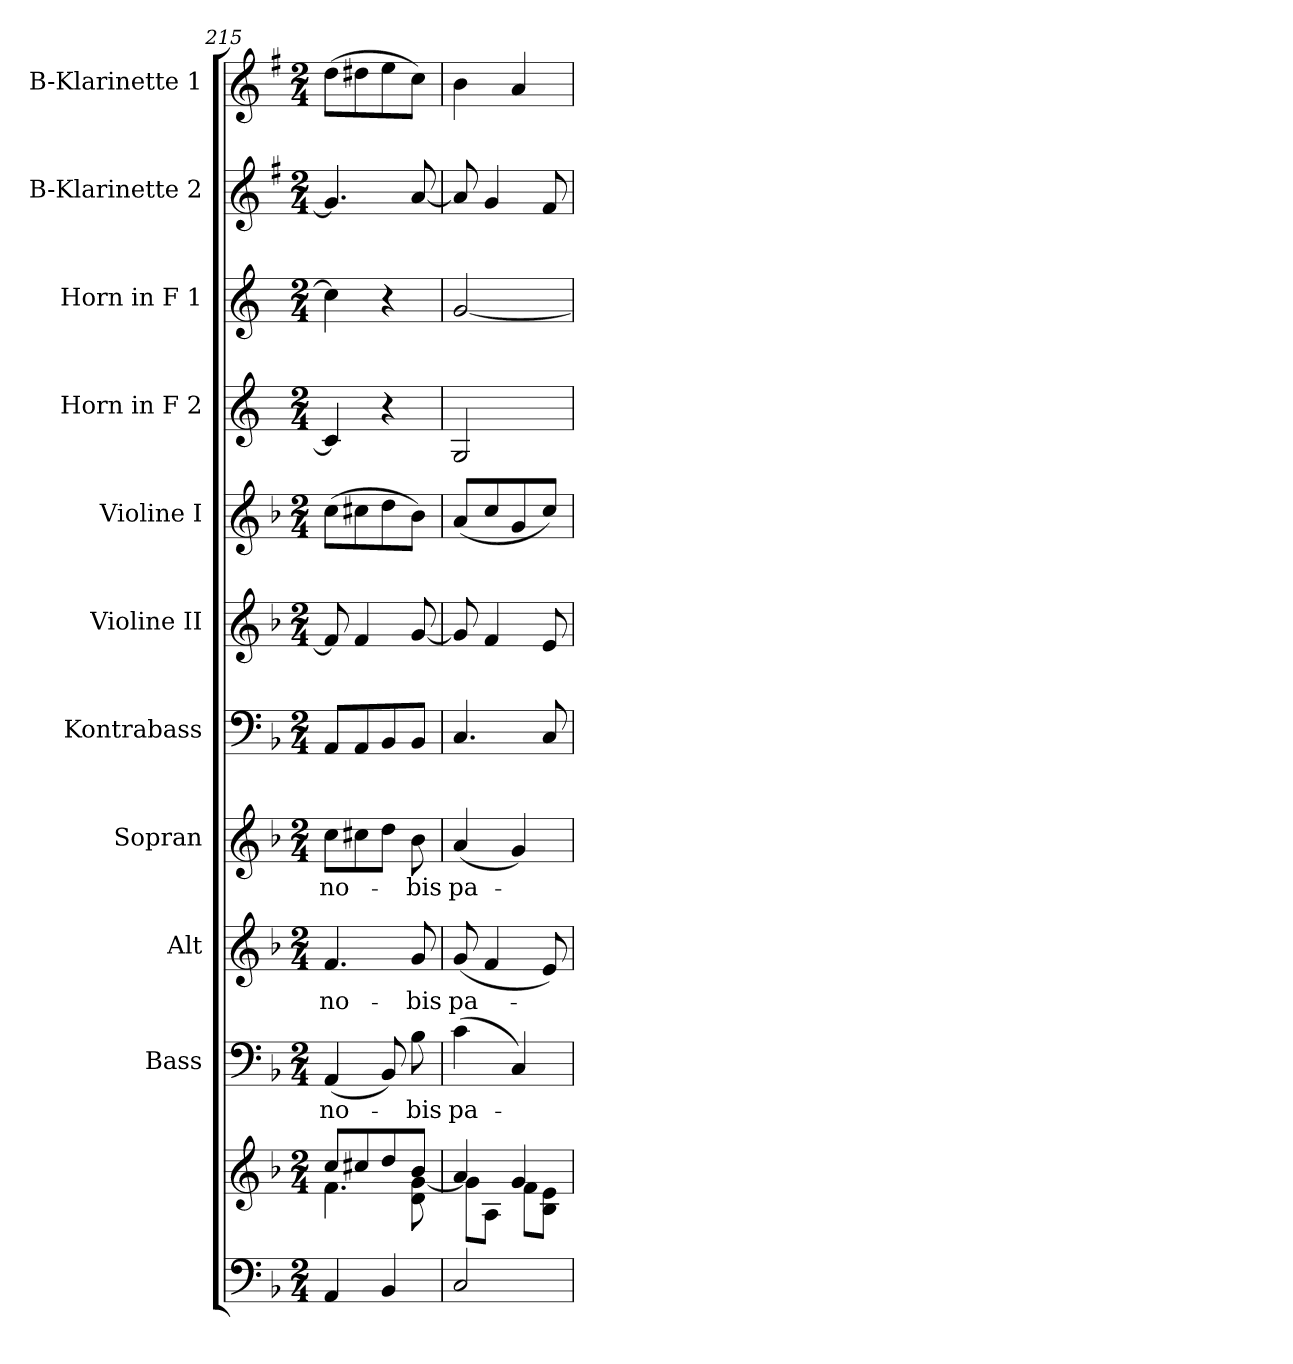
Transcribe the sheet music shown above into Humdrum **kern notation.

**kern	**kern	**kern	**text	**kern	**text	**kern	**text	**kern	**kern	**kern	**kern	**kern	**kern	**kern
*part11	*part11	*part10	*part10	*part9	*part9	*part8	*part8	*part7	*part6	*part5	*part4	*part3	*part2	*part1
*staff12	*staff11	*staff10	*staff10	*staff9	*staff9	*staff8	*staff8	*staff7	*staff6	*staff5	*staff4	*staff3	*staff2	*staff1
*	*	*I"Bass	*	*I"Alt	*	*I"Sopran	*	*I"Kontrabass	*I"Violine II	*I"Violine I	*I"Horn in F 2	*I"Horn in F 1	*I"B-Klarinette 2	*I"B-Klarinette 1
*	*	*I'B.	*	*I'A.	*	*I'S.	*	*I'Kb.	*I'Vl. II	*I'Vl. I	*	*	*I'B Kl. 2	*I'B Kl. 1
*clefF4	*clefG2	*clefF4	*	*clefG2	*	*clefG2	*	*clefF4	*clefG2	*clefG2	*clefG2	*clefG2	*clefG2	*clefG2
*	*	*	*	*	*	*	*	*ITrd7c12	*	*	*ITrd4c7	*ITrd4c7	*ITrd1c2	*ITrd1c2
*k[b-]	*k[b-]	*k[b-]	*	*k[b-]	*	*k[b-]	*	*k[b-]	*k[b-]	*k[b-]	*k[b-]	*k[b-]	*k[b-]	*k[b-]
*F:	*F:	*F:	*	*F:	*	*F:	*	*F:	*F:	*F:	*F:	*F:	*F:	*F:
*M2/4	*M2/4	*M2/4	*	*M2/4	*	*M2/4	*	*M2/4	*M2/4	*M2/4	*M2/4	*M2/4	*M2/4	*M2/4
=215	=215	=215	=215	=215	=215	=215	=215	=215	=215	=215	=215	=215	=215	=215
*	*^	*	*	*	*	*	*	*	*	*	*	*	*	*
!	!	!	!	!LO:LY:b	!	!LO:LY:b	!	!LO:LY:b	!	!	!	!	!	!	!
4AA/	8cc/L	4.f\	(<4AA/	no-	4.f/	no-	8cc\L	no-	8AAA/L	8f/]	(>8cc\L	4F/]	4f\]	4.f/]	(>8cc\L
.	8cc#X/	.	.	.	.	.	8cc#X\	.	8AAA/	4f/	8cc#X\	.	.	.	8cc#X\
4BB-/	8dd/	.	8BB-/)	.	.	.	8dd\J	.	8BBB-/	.	8dd\	4r	4r	.	8dd\
!	!	!	!	!LO:LY:b	!	!LO:LY:b	!	!LO:LY:b	!	!	!	!	!	!	!
.	8b-/J	8d\ [<8g\	8B-\	-bis	8g/	-bis	8b-\	-bis	8BBB-/J	[8g/	8b-\J)	.	.	[8g/	8b-\J)
=216	=216	=216	=216	=216	=216	=216	=216	=216	=216	=216	=216	=216	=216	=216	=216
!	!	!	!	!LO:LY:b	!	!LO:LY:b	!	!LO:LY:b	!	!	!	!	!	!	!
2C/	4a/	8g\L]	(>4c\	pa-	(<8g/	pa-	(<4a/	pa-	4.CC/	8g/]	(<8a/L	2C/	[2c/	8g/]	4a\
.	.	8A\J	.	.	4f/	.	.	.	.	4f/	8cc/	.	.	4f/	.
.	4g/	8f\L	4C/)	.	.	.	4g/)	.	.	.	8g/	.	.	.	4g/
.	.	8B-\ 8e\J	.	.	8e/)	.	.	.	8CC/	8e/	8cc/J)	.	.	8e/	.
*	*v	*v	*	*	*	*	*	*	*	*	*	*	*	*	*
=	=	=	=	=	=	=	=	=	=	=	=	=	=	=
*-	*-	*-	*-	*-	*-	*-	*-	*-	*-	*-	*-	*-	*-	*-
